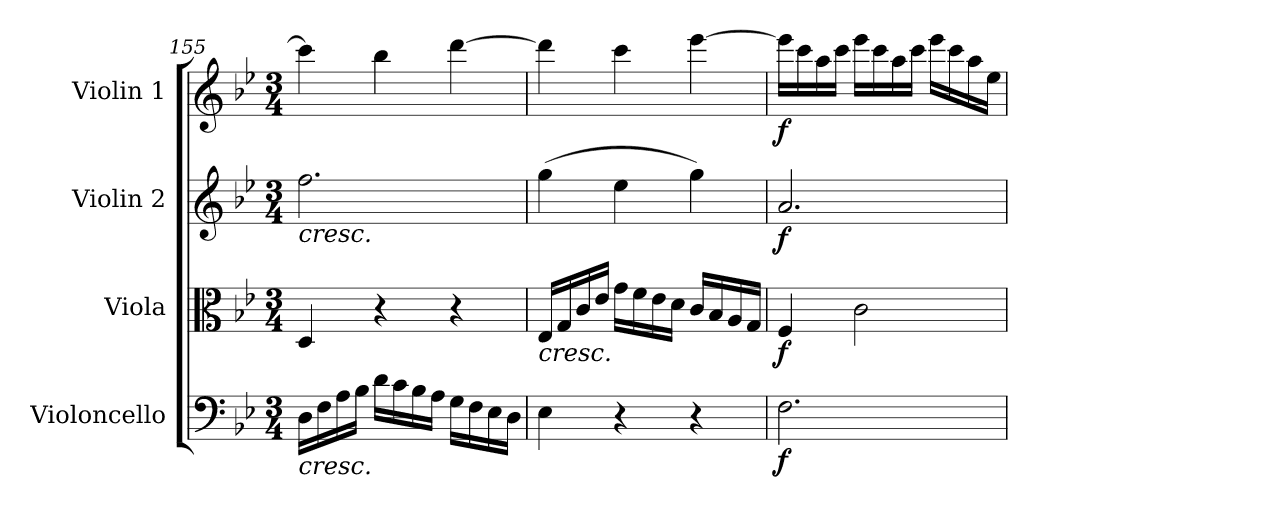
**kern	**dynam	**kern	**dynam	**kern	**dynam	**kern	**dynam
*part4	*part4	*part3	*part3	*part2	*part2	*part1	*part1
*staff4	*staff4	*staff3	*staff3	*staff2	*staff2	*staff1	*staff1
*I"Violoncello	*	*I"Viola	*	*I"Violin 2	*	*I"Violin 1	*
*I'Vc	*	*I'Vla	*	*I'Vln	*	*I'Vln	*
!!LO:LB:g=z
*clefF4	*	*clefC3	*	*clefG2	*	*clefG2	*
*k[b-e-]	*	*k[b-e-]	*	*k[b-e-]	*	*k[b-e-]	*
*M3/4	*	*M3/4	*	*M3/4	*	*M3/4	*
=155	=155	=155	=155	=155	=155	=155	=155
!	!	!	!	!LO:TX:b:i:t=cresc.	!	!	!
!LO:TX:b:i:t=cresc.	!	!	!	!	!	!	!
16D\LL	.	4D/	.	2.ff\	.	4ccc\]	.
16F\	.	.	.	.	.	.	.
16A\	.	.	.	.	.	.	.
16B-\JJ	.	.	.	.	.	.	.
16d\LL	.	4r	.	.	.	4bb-\	.
16c\	.	.	.	.	.	.	.
16B-\	.	.	.	.	.	.	.
16A\JJ	.	.	.	.	.	.	.
16G\LL	.	4r	.	.	.	[4ddd\	.
16F\	.	.	.	.	.	.	.
16E-\	.	.	.	.	.	.	.
16D\JJ	.	.	.	.	.	.	.
!!LO:LB:g=z
=156	=156	=156	=156	=156	=156	=156	=156
!	!	!LO:TX:b:i:t=cresc.	!	!	!	!	!
4E-\	.	16E-/LL	.	(4gg\	.	4ddd\]	.
.	.	16G/	.	.	.	.	.
.	.	16c/	.	.	.	.	.
.	.	16e-/JJ	.	.	.	.	.
4r	.	16g\LL	.	4ee-\	.	4ccc\	.
.	.	16f\	.	.	.	.	.
.	.	16e-\	.	.	.	.	.
.	.	16d\JJ	.	.	.	.	.
4r	.	16c/LL	.	4gg\)	.	[4eee-\	.
.	.	16B-/	.	.	.	.	.
.	.	16A/	.	.	.	.	.
.	.	16G/JJ	.	.	.	.	.
=157	=157	=157	=157	=157	=157	=157	=157
!	!LO:DY:b	!	!LO:DY:b	!	!LO:DY:b	!	!LO:DY:b
2.F\	f	4F/	f	2.a/	f	16eee-\LL]	f
.	.	.	.	.	.	16ccc\	.
.	.	.	.	.	.	16aa\	.
.	.	.	.	.	.	16ccc\JJ	.
.	.	2c\	.	.	.	16eee-\LL	.
.	.	.	.	.	.	16ccc\	.
.	.	.	.	.	.	16aa\	.
.	.	.	.	.	.	16ccc\JJ	.
.	.	.	.	.	.	16eee-\LL	.
.	.	.	.	.	.	16ccc\	.
.	.	.	.	.	.	16aa\	.
.	.	.	.	.	.	16ee-\JJ	.
=	=	=	=	=	=	=	=
*-	*-	*-	*-	*-	*-	*-	*-
